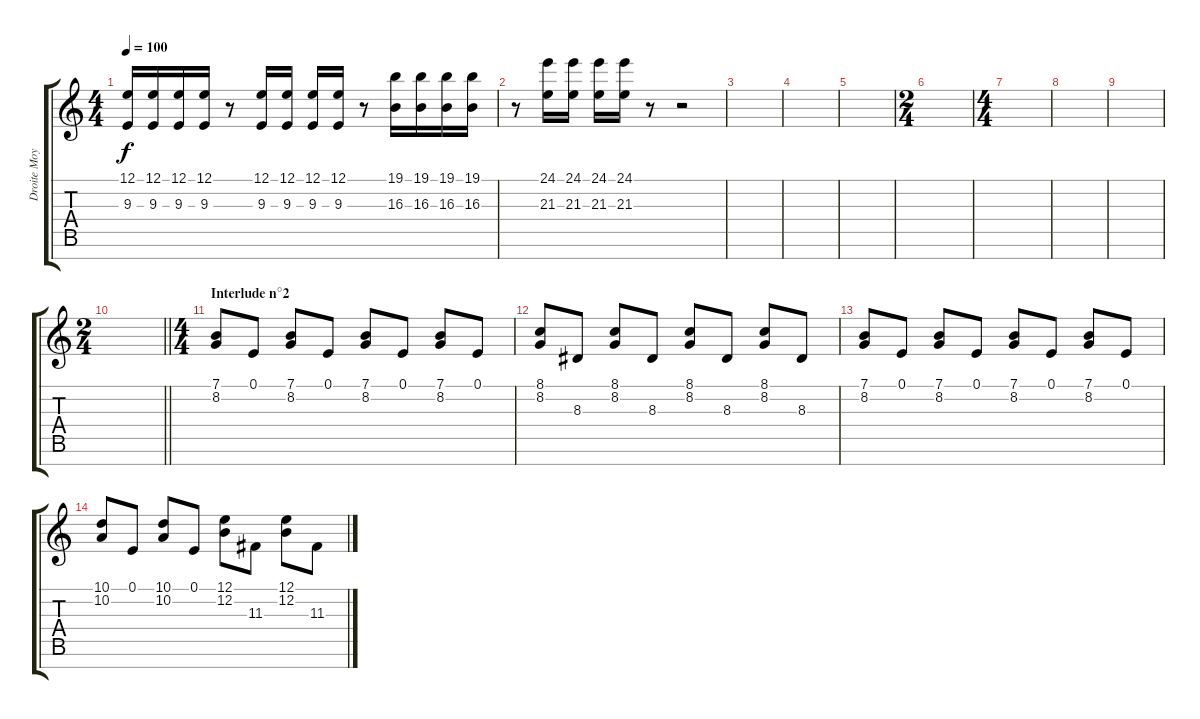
\track ("Droite Moyenne" "Droite Moy") {instrument acousticgrandpiano}
\staff {score tabs}
\tuning (E4 B3 G3 D3 A2 E2 B1) {hide}
\ts (4 4)
\tempo 100
\clef g2
\ks c
(12.1 9.3).16{dy f} (12.1 9.3).16 (12.1 9.3).16 (12.1 9.3).16 r.8 (12.1 9.3).16 (12.1 9.3).16 (12.1 9.3).16 (12.1 9.3).16 r.8 (19.1 16.3).16 (19.1 16.3).16 (19.1 16.3).16 (19.1 16.3).16 |
r.8 (24.1 21.3).16 (24.1 21.3).16 (24.1 21.3).16 (24.1 21.3).16 r.8 r.2 |
|
|
|
\ts (2 4)
|
\ts (4 4)
|
|
|
\ts (2 4)
\barLineRight lightlight
|
\ts (4 4)
\section ("" "Interlude n°2")
(7.1 8.2).8 0.1.8 (7.1 8.2).8 0.1.8 (7.1 8.2).8 0.1.8 (7.1 8.2).8 0.1.8 |
(8.1 8.2).8 8.3.8 (8.1 8.2).8 8.3.8 (8.1 8.2).8 8.3.8 (8.1 8.2).8 8.3.8 |
(7.1 8.2).8 0.1.8 (7.1 8.2).8 0.1.8 (7.1 8.2).8 0.1.8 (7.1 8.2).8 0.1.8 |
(10.1 10.2).8 0.1.8 (10.1 10.2).8 0.1.8 (12.1 12.2).8 11.3.8 (12.1 12.2).8 11.3.8
